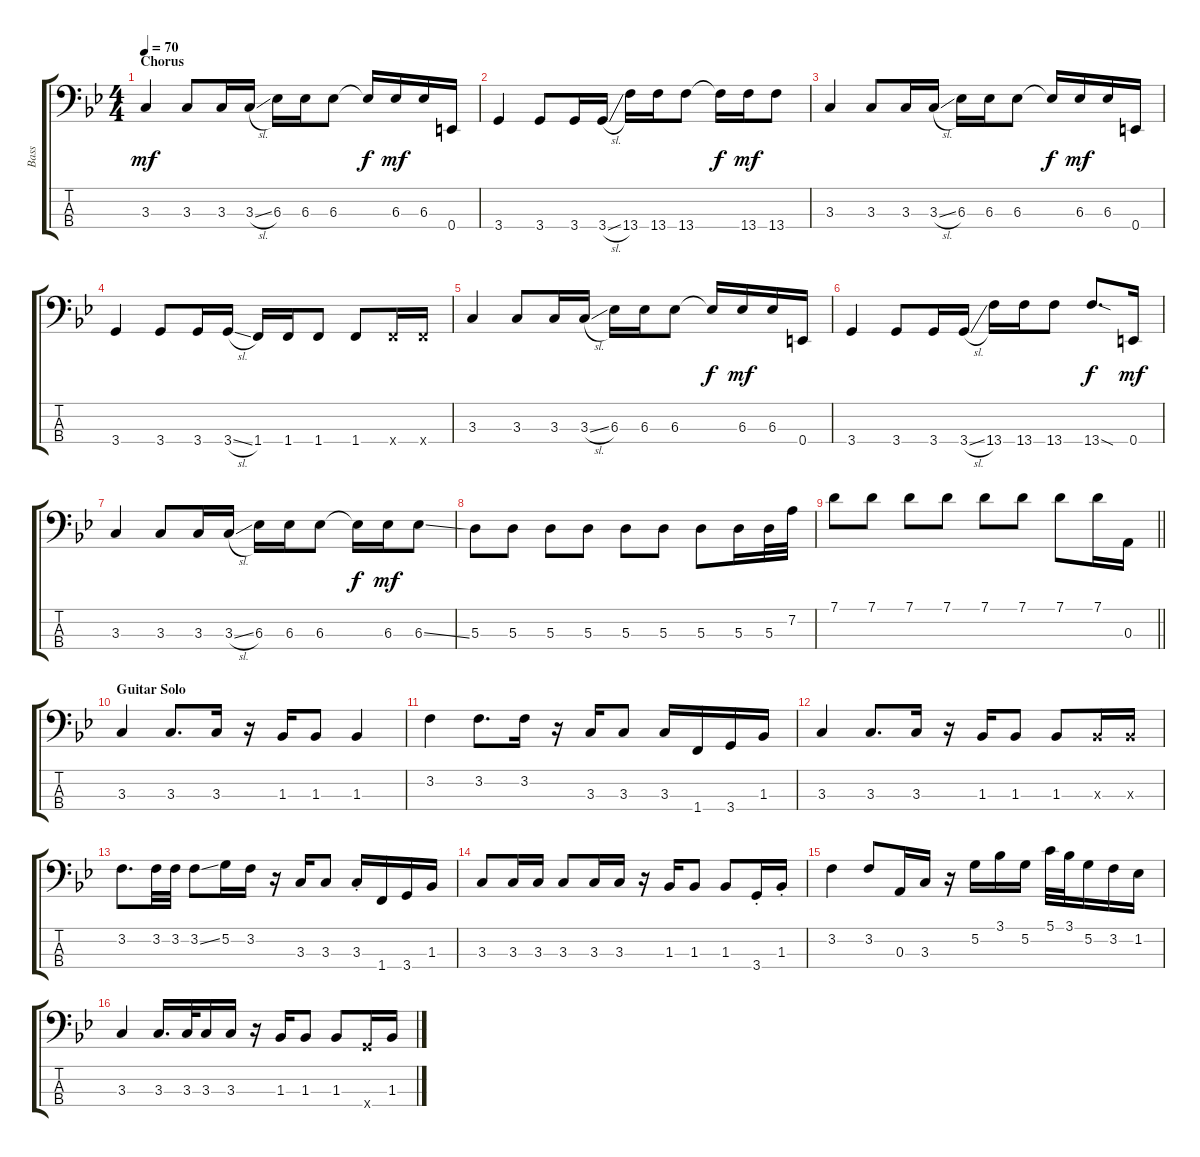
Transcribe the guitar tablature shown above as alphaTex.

\track ("Bass" "Bass") {instrument electricbassfinger}
\staff {score tabs}
\tuning (G2 D2 A1 E1) {hide}
\ts (4 4)
\section ("" "Chorus")
\tempo 70
\clef f4
\ks gminor
3.3.4{dy mf} 3.3.8 3.3.16 3.3{sl}.16 6.3.16 6.3.16 6.3.8 6.3{t}.16{dy f} 6.3.16{dy mf} 6.3.16 0.4.16 |
3.4.4 3.4.8 3.4.16 3.4{sl}.16 13.4.16 13.4.16 13.4.8 13.4{t}.16{dy f} 13.4.16{dy mf} 13.4.8 |
3.3.4 3.3.8 3.3.16 3.3{sl}.16 6.3.16 6.3.16 6.3.8 6.3{t}.16{dy f} 6.3.16{dy mf} 6.3.16 0.4.16 |
3.4.4 3.4.8 3.4.16 3.4{sl}.16 1.4.16 1.4.16 1.4.8 1.4.8 1.4{x}.16 1.4{x}.16 |
3.3.4 3.3.8 3.3.16 3.3{sl}.16 6.3.16 6.3.16 6.3.8 6.3{t}.16{dy f} 6.3.16{dy mf} 6.3.16 0.4.16 |
3.4.4 3.4.8 3.4.16 3.4{sl}.16 13.4.16 13.4.16 13.4.8 13.4{sod}.8{d dy f} 0.4.16{dy mf} |
3.3.4 3.3.8 3.3.16 3.3{sl}.16 6.3.16 6.3.16 6.3.8 6.3{t}.16{dy f} 6.3.16{dy mf} 6.3{ss}.8 |
5.3.8 5.3.8 5.3.8 5.3.8 5.3.8 5.3.8 5.3.8 5.3.16 5.3.32 7.2.32 |
\barLineRight lightlight
7.1.8 7.1.8 7.1.8 7.1.8 7.1.8 7.1.8 7.1.8 7.1.16 0.3.16 |
\section ("" "Guitar Solo")
3.3.4 3.3.8{d} 3.3.16 r.16 1.3.16 1.3.8 1.3.4 |
3.2.4 3.2.8{d} 3.2.16 r.16 3.3.16 3.3.8 3.3.16 1.4.16 3.4.16 1.3.16 |
3.3.4 3.3.8{d} 3.3.16 r.16 1.3.16 1.3.8 1.3.8 1.3{x}.16 1.3{x}.16 |
3.2.8{d} 3.2.32 3.2.32 3.2{ss}.8 5.2.16 3.2.16 r.16 3.3.16 3.3.8 3.3{st}.16 1.4.16 3.4.16 1.3.16 |
3.3.8 3.3.16 3.3.16 3.3.8 3.3.16 3.3.16 r.16 1.3.16 1.3.8 1.3.8 3.4{st}.16 1.3{st}.16 |
3.2.4 3.2.8 0.3.16 3.3.16 r.16 5.2.16 3.1.16 5.2.16 5.1.32 3.1.32 5.2.16 3.2.16 1.2.16 |
3.3.4 3.3.16{d} 3.3.32 3.3.16 3.3.16 r.16 1.3.16 1.3.8 1.3.8 3.4{x}.16 1.3.16
